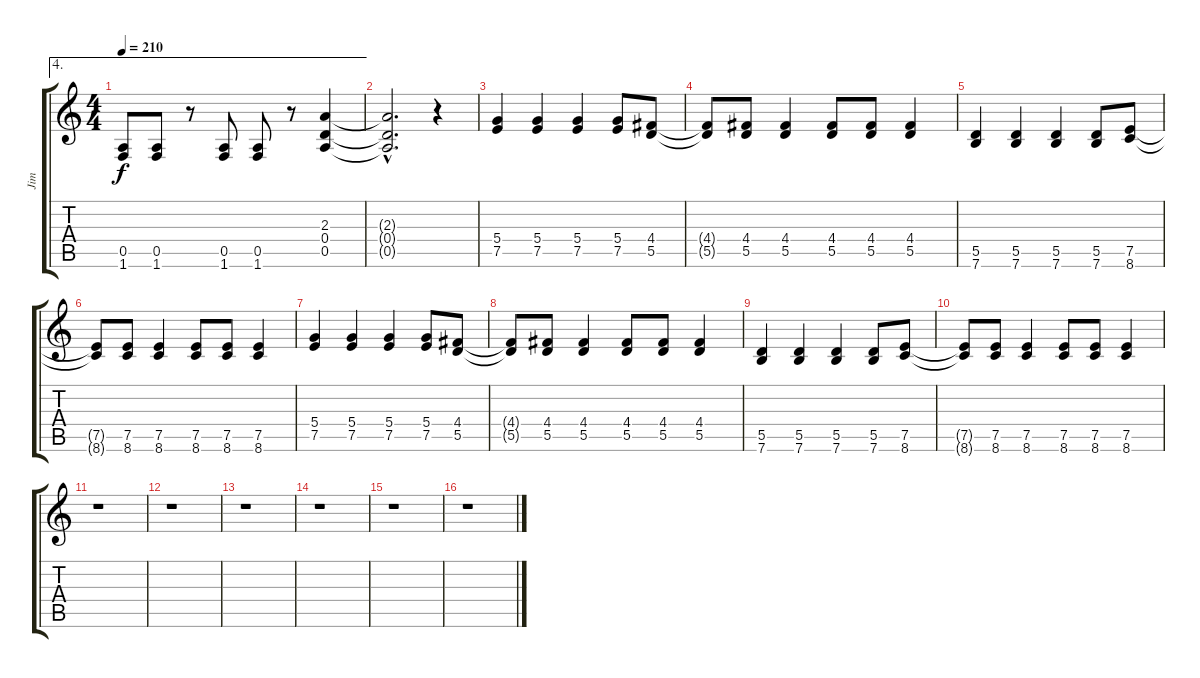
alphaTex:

\track ("Jim" "Jim") {instrument distortionguitar}
\staff {score tabs}
\tuning (E4 B3 G3 D3 A2 E2) {hide}
\ae 4
\ts (4 4)
\tempo 210
\clef g2
\ks c
(0.5 1.6).8{dy f instrument electricguitarmuted} (0.5 1.6).8 r.8 (0.5 1.6).8 (0.5 1.6).8 r.8 (2.3 0.4 0.5).4{instrument distortionguitar} |
(2.3{hac t} 0.4{hac t} 0.5{hac t}).2{d} r.4 |
(5.4 7.5).4 (5.4 7.5).4 (5.4 7.5).4 (5.4 7.5).8 (4.4 5.5).8 |
(4.4{t} 5.5{t}).8 (4.4 5.5).8 (4.4 5.5).4 (4.4 5.5).8 (4.4 5.5).8 (4.4 5.5).4 |
(5.5 7.6).4 (5.5 7.6).4 (5.5 7.6).4 (5.5 7.6).8 (7.5 8.6).8 |
(7.5{t} 8.6{t}).8 (7.5 8.6).8 (7.5 8.6).4 (7.5 8.6).8 (7.5 8.6).8 (7.5 8.6).4 |
(5.4 7.5).4 (5.4 7.5).4 (5.4 7.5).4 (5.4 7.5).8 (4.4 5.5).8 |
(4.4{t} 5.5{t}).8 (4.4 5.5).8 (4.4 5.5).4 (4.4 5.5).8 (4.4 5.5).8 (4.4 5.5).4 |
(5.5 7.6).4 (5.5 7.6).4 (5.5 7.6).4 (5.5 7.6).8 (7.5 8.6).8 |
(7.5{t} 8.6{t}).8 (7.5 8.6).8 (7.5 8.6).4 (7.5 8.6).8 (7.5 8.6).8 (7.5 8.6).4 |
r.1 |
r.1 |
r.1 |
r.1 |
r.1 |
r.1
